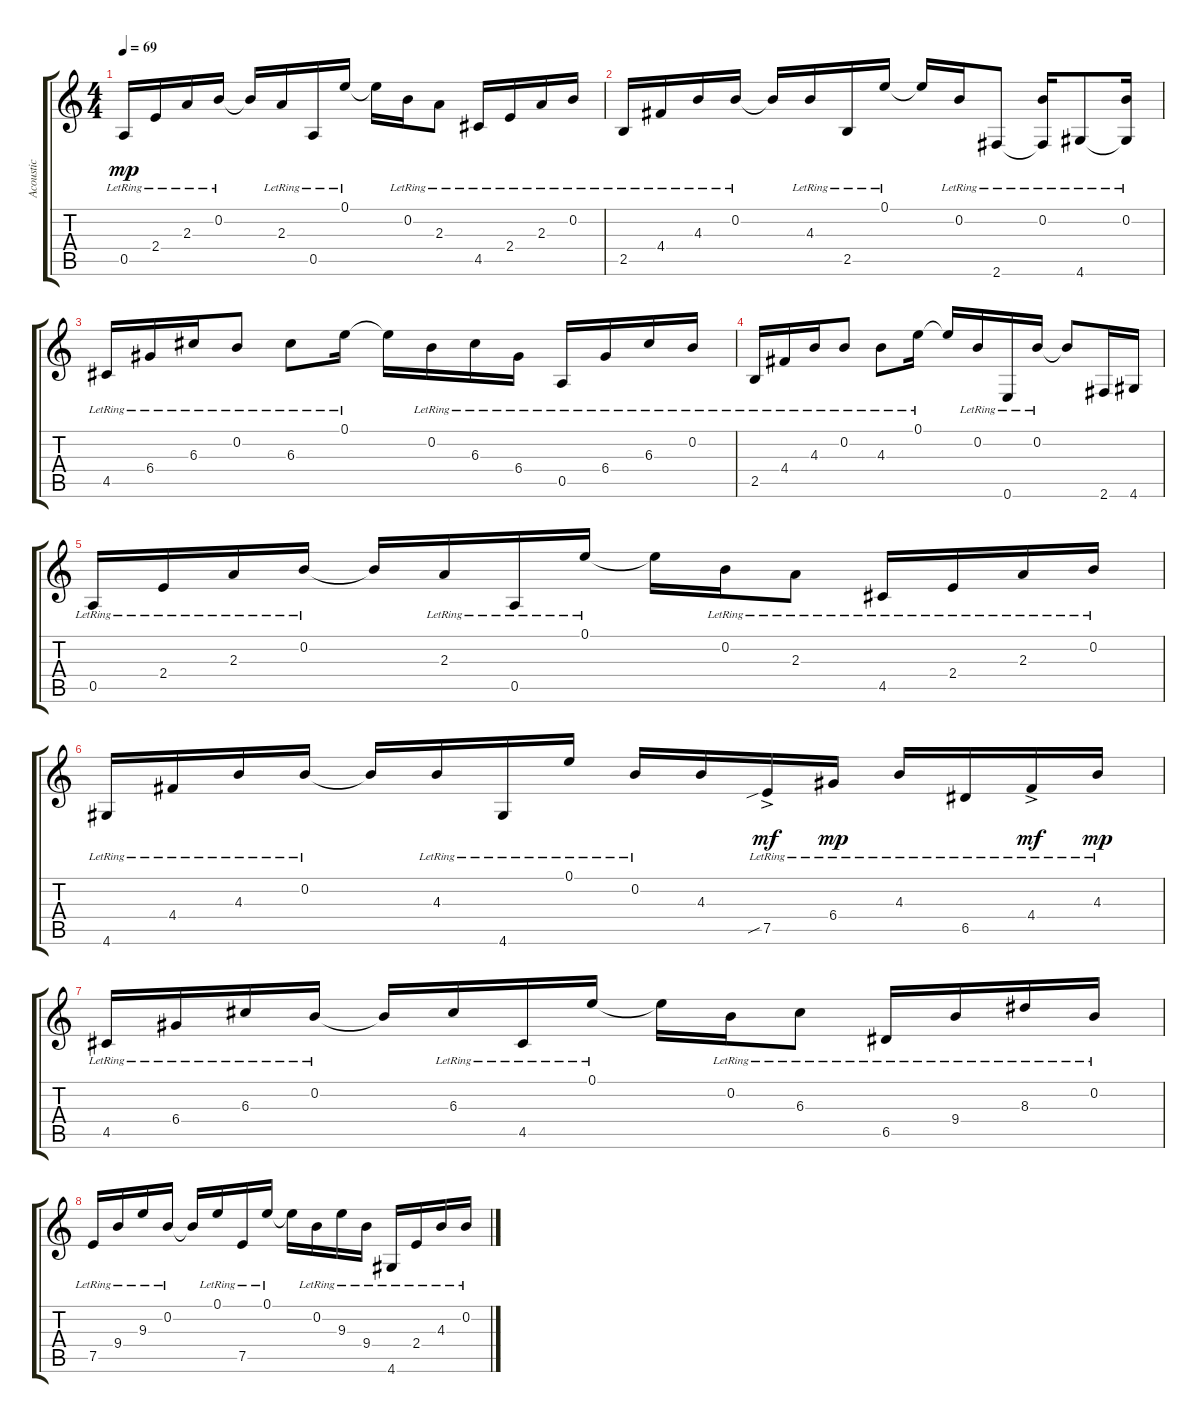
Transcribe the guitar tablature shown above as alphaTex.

\track ("Acoustic" "Acoustic") {instrument acousticguitarnylon}
\staff {score tabs}
\tuning (E4 B3 G3 D3 A2 E2) {hide}
\ts (4 4)
\tempo 69
\clef g2
\ks c
0.5{lr}.16{dy mp} 2.4{lr}.16 2.3{lr}.16 0.2{lr}.16 0.2{t}.16 2.3{lr}.16 0.5{lr}.16 0.1{lr}.16 0.1{t}.16 0.2{lr}.16 2.3{lr}.8 4.5{lr}.16 2.4{lr}.16 2.3{lr}.16 0.2{lr}.16 |
2.5{lr}.16 4.4{lr}.16 4.3{lr}.16 0.2{lr}.16 0.2{t}.16 4.3{lr}.16 2.5{lr}.16 0.1{lr}.16 0.1{t}.16 0.2{lr}.16 2.6{lr}.8 (0.2{lr} 2.6{t}).16 4.6{lr}.8 (0.2{lr} 4.6{t}).16 |
4.5{lr}.16 6.4{lr}.16 6.3{lr}.16 0.2{lr}.8 6.3{lr}.8 0.1{lr}.16 0.1{t}.16 0.2{lr}.16 6.3{lr}.16 6.4{lr}.16 0.5{lr}.16 6.4{lr}.16 6.3{lr}.16 0.2{lr}.16 |
2.5{lr}.16 4.4{lr}.16 4.3{lr}.16 0.2{lr}.8 4.3{lr}.8 0.1{lr}.16 0.1{t}.16 0.2{lr}.16 0.6{lr}.16 0.2{lr}.16 0.2{t}.8 2.6.16 4.6.16 |
0.5{lr}.16 2.4{lr}.16 2.3{lr}.16 0.2{lr}.16 0.2{t}.16 2.3{lr}.16 0.5{lr}.16 0.1{lr}.16 0.1{t}.16 0.2{lr}.16 2.3{lr}.8 4.5{lr}.16 2.4{lr}.16 2.3{lr}.16 0.2{lr}.16 |
4.6{lr}.16 4.4{lr}.16 4.3{lr}.16 0.2{lr}.16 0.2{t}.16 4.3{lr}.16 4.6{lr}.16 0.1{lr}.16 0.2{lr}.16 4.3.16 7.5{sib ac lr}.16{dy mf} 6.4{lr}.16{dy mp} 4.3{lr}.16 6.5{lr}.16 4.4{ac lr}.16{dy mf} 4.3{lr}.16{dy mp} |
4.5{lr}.16 6.4{lr}.16 6.3{lr}.16 0.2{lr}.16 0.2{t}.16 6.3{lr}.16 4.5{lr}.16 0.1{lr}.16 0.1{t}.16 0.2{lr}.16 6.3{lr}.8 6.5{lr}.16 9.4{lr}.16 8.3{lr}.16 0.2{lr}.16 |
7.5{lr}.16 9.4{lr}.16 9.3{lr}.16 0.2{lr}.16 0.2{t}.16 0.1{lr}.16 7.5{lr}.16 0.1{lr}.16 0.1{t}.16 0.2{lr}.16 9.3{lr}.16 9.4{lr}.16 4.6{lr}.16 2.4{lr}.16 4.3{lr}.16 0.2{lr}.16
